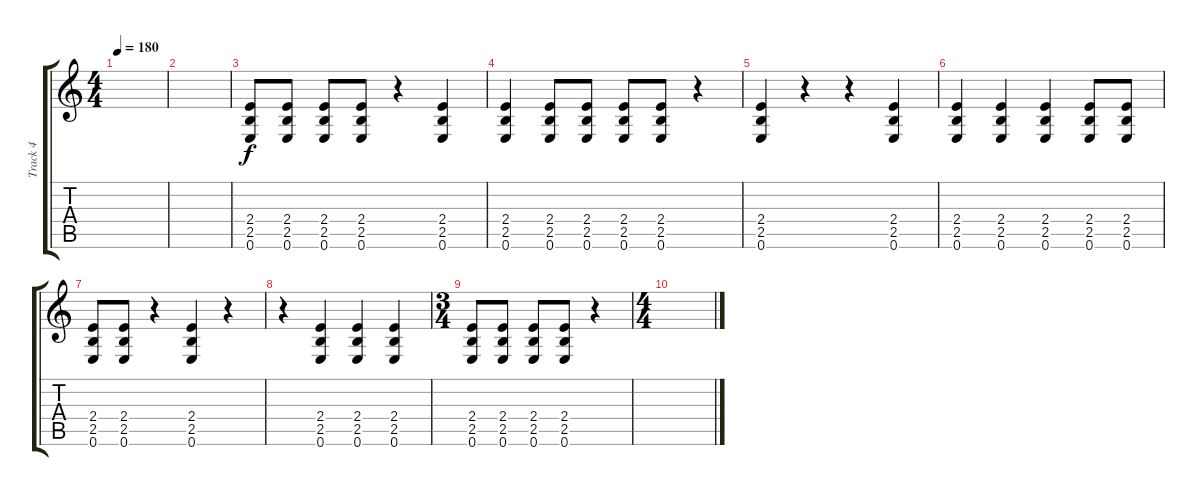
\track ("Track 4" "Track 4") {instrument distortionguitar}
\staff {score tabs}
\tuning (E4 B3 G3 D3 A2 E2) {hide}
\ts (4 4)
\tempo 180
\clef g2
\ks c
|
|
(2.4 2.5 0.6).8{volume 15} (2.4 2.5 0.6).8 (2.4 2.5 0.6).8 (2.4 2.5 0.6).8 r.4 (2.4 2.5 0.6).4 |
(2.4 2.5 0.6).4 (2.4 2.5 0.6).8 (2.4 2.5 0.6).8 (2.4 2.5 0.6).8 (2.4 2.5 0.6).8 r.4 |
(2.4 2.5 0.6).4 r.4 r.4 (2.4 2.5 0.6).4 |
(2.4 2.5 0.6).4 (2.4 2.5 0.6).4 (2.4 2.5 0.6).4 (2.4 2.5 0.6).8 (2.4 2.5 0.6).8 |
(2.4 2.5 0.6).8 (2.4 2.5 0.6).8 r.4 (2.4 2.5 0.6).4 r.4 |
r.4 (2.4 2.5 0.6).4 (2.4 2.5 0.6).4 (2.4 2.5 0.6).4 |
\ts (3 4)
(2.4 2.5 0.6).8 (2.4 2.5 0.6).8 (2.4 2.5 0.6).8 (2.4 2.5 0.6).8 r.4 |
\ts (4 4)
